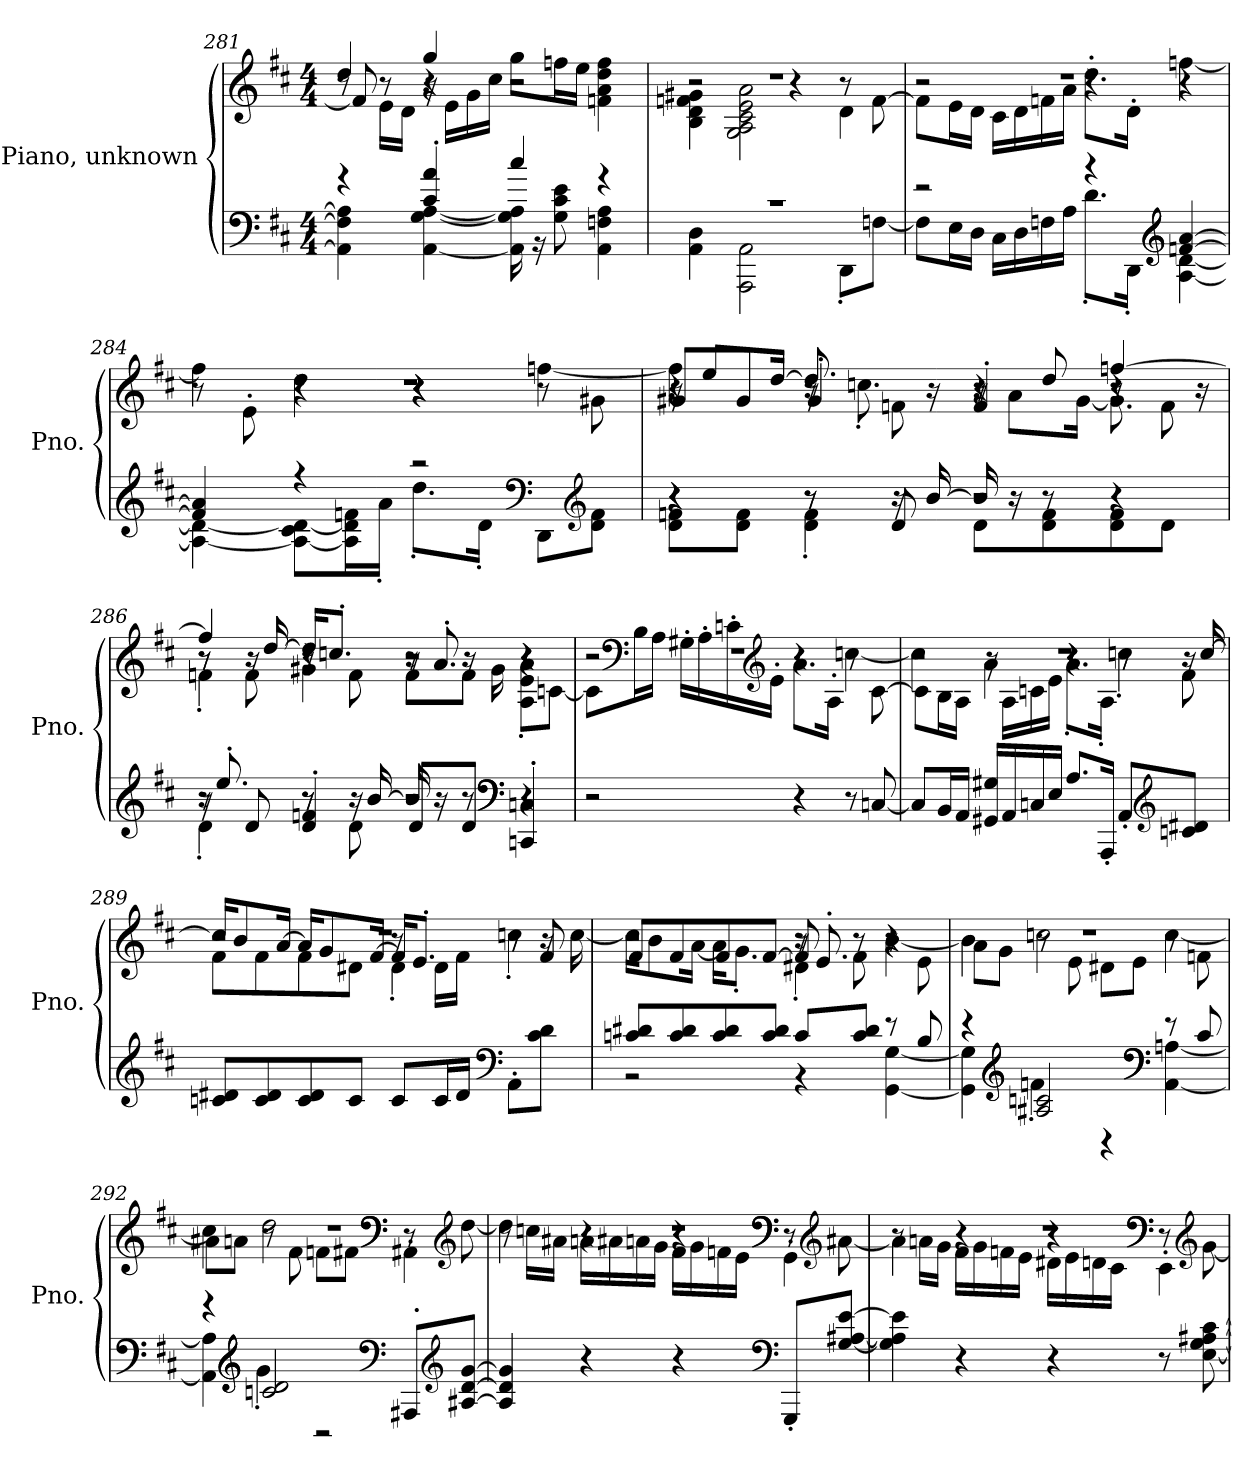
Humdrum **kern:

**kern	**kern
*part1	*part1
*staff2	*staff1
*I"Piano, unknown	*
*I'Pno.	*
*clefF4	*clefG2
*k[f#c#]	*k[f#c#]
*M4/4	*M4/4
=281	=281
*^	*^
*	*	*	*^
4r	4AA\] 4F\] 4A\]	4dd/	8r	8f/]
.	.	.	16e\LL	8r
.	.	.	16d\JJ	.
4c#/' 4a/'	[4AA\ [4G\ [4A\	4gg/	16r	4r
.	.	.	16e\LL	.
.	.	.	16g\	.
.	.	.	16cc#\JJ	.
4cc#/	16AA\] 16G\] 16A\]	2r	8gg\L	2r
.	16r	.	.	.
.	8G\ 8c#\ 8e\	.	16ffn\L	.
.	.	.	16ee\JJ	.
4r	4AA\ 4Fn\ 4A\	.	4fn\ 4a\ 4dd\ 4ff\	.
=282	=282	=282	=282	=282
1r	4AA\ 4D\	1r	2r	4B\ 4d\ 4fn\ 4g#X\
.	2AAA\ 2AA\	.	.	2G\ 2A\ 2c#\ 2e\ 2a\
.	.	.	4r	.
.	8DD'\L	.	4d\	8r
.	[8Fn\J	.	.	[8f\
!!LO:LB:g=z	!!	!!
=283	=283	=283	=283	=283
2r	8F\L]	1r	2r	8f\L]
.	16E\L	.	.	16e\L
.	16D\JJ	.	.	16d\JJ
.	16C#\LL	.	.	16c#\LL
.	16D\	.	.	16d\
.	16Fn\	.	.	16fn\
.	16A\JJ	.	.	16a\JJ
4r	8.d'\L	.	4r	8.dd'\L
.	16DD'\Jk	.	.	16d'\Jk
*clefG2	*	*	*	*
[4fn/ [4a/	[4A\ [4d\	.	[4ffn\	4r
=284	=284	=284	=284	=284
4f/] 4a/]	4A\_ 4d\_	1r	4ff\]	8r
.	.	.	.	8e'\
4r	8A\_ 8c#\ 8d\_L	.	4r	4dd\
.	16A\] 16d\] 16fn\L	.	.	.
.	16a'\JJ	.	.	.
2r	8.dd'\L	.	4r	4r
.	16d'\Jk	.	.	.
*clefF4	*	*	*	*
.	8DD\L	.	[4ffn\	8r
*clefG2	*	*	*	*
.	8d\ 8f\J	.	.	8g#X\
!!LO:LB:g=z
=285	=285	=285	=285	=285
*	*^	*	*	*^
4r	8d\ 8fn\L	4r	16r	4ff\]	8g#X/L	4r
.	.	.	8ee/L	.	.	.
.	8d\ 8f\J	.	.	.	8g#/J	.
.	.	.	[16dd/Jk	.	.	.
8r	4d\' 4f\'	8r	8.dd/]	16r	4g#'/	8r
.	.	.	.	8.ccn'\	.	.
16r	.	8d/	.	.	.	8fn\
[16b/	.	.	16r	.	.	.
16b/]	8d\L	2r	8r	16r	4f'/	4r
16r	.	.	.	8a\L	.	.
8r	8d\ 8f\	.	8dd/	.	.	.
.	.	.	.	[16g#\Jk	.	.
4r	8d\ 8f\	.	[4ffn/	8.g#\]	4r	8r
.	8d\J	.	.	.	.	8f\
.	.	.	.	16r	.	.
=286	=286	=286	=286	=286	=286	=286
16r	4d'\	8r	4ff/]	8r	8r	4fn'\
8.ee'/	.	.	.	.	.	.
.	.	8d/	.	8f\	16r	.
.	.	.	.	.	[16dd/	.
8r	8r	4d/' 4fn/'	4r	4g#X\	16dd/KL]	8r
.	.	.	.	.	8.ccn'/J	.
16r	8d\	.	.	.	.	8f\
[16b/	.	.	.	.	.	.
16b/]	2r	8d/L	2r	8f\L	16r	8r
16r	.	.	.	.	8.a'/	.
8r	.	8d/J	.	8f\J	.	16r
.	.	.	.	.	.	16g#\
*clefF4	*	*	*	*	*	*
4r	.	4CCn/' 4Cn/'	.	4r	4r	8A\' 8e\' 8a\'L
.	.	.	.	.	.	[8cn\J
*v	*v	*v	*	*	*	*
*	*	*	*v	*v
!!LO:PB:g=z
=287	=287	=287	=287
2r	1r	2r	8c\L]
*	*clefF4	*	*
.	.	.	16B\L
.	.	.	16A\JJ
.	.	.	16G#X'\LL
.	.	.	16A'\
.	.	.	16cn'\
*	*clefG2	*	*
.	.	.	16e'\JJ
4r	.	4r	8.a'\L
.	.	.	16A'\Jk
8r	.	[4ccn\	8r
[8Cn/	.	.	[8c\
=288	=288	=288	=288
*	*	*	*^
8C/L]	1r	4cc\]	2r	8c\L]
16BB/L	.	.	.	16B\L
16AA/JJ	.	.	.	16A\JJ
16GG#X/ 16G#X/LL	.	4a\	.	16r
16AA/	.	.	.	16A\LL
16Cn/	.	.	.	16cn\
16E/JJ	.	.	.	16e\JJ
8.A/L	.	4r	4r	8.a'\L
16AAA'/Jk	.	.	.	16A'\Jk
8AA'/L	.	8r	8r	4ccn'\
*clefG2	*	*	*	*
8cn/ 8d#X/J	.	8f#\	16r	.
.	.	.	[16cc/	.
!!LO:LB:g=z	!!	!!	!!
=289	=289	=289	=289	=289
8cn/ 8d#X/L	1r	8f#\L	16cc/KL]	2r
.	.	.	8b/	.
8c/ 8d#/	.	8f#\	.	.
.	.	.	[16a/Jk	.
8c/ 8d#/	.	8f#\	16a/KL]	.
.	.	.	8g/	.
8c/J	.	8d#X\J	.	.
.	.	.	[16f#/Jk	.
8c/L	.	4d#'\	16f#/KL]	8r
.	.	.	8.e'/J	.
16c/L	.	.	.	16d#\LL
16d#/JJ	.	.	.	16f#\JJ
*clefF4	*	*	*	*
8AA'\L	.	8r	8r	4ccn'\
8c\ 8d#\J	.	16r	8f#/	.
.	.	[16cc\	.	.
=290	=290	=290	=290	=290
*^	*	*	*	*
8cn/ 8d#X/L	2r	2r	16cc\KL]	8f#/L	2r
.	.	.	8b\	.	.
8c/ 8d#/	.	.	.	8f#/	.
.	.	.	[16a\Jk	.	.
8c/ 8d#/	.	.	16a\KL]	8f#/	.
.	.	.	8.g'\J	.	.
8c/ 8d#/J	.	.	.	[8f#/J	.
8c/L	4r	16r	4d#X'\	8f#/]	8r
.	.	8.e'/	.	.	.
8c/ 8d#/J	.	.	.	8r	8f#\
8r	[4GG\ [4G\	4r	[4b\	4r	8r
8B/	.	.	.	.	8e\
*	*	*	*	*v	*v
!!LO:LB:g=z
=291	=291	=291	=291	=291
4r	4GG\] 4G\]	1r	4b\]	8a\L
.	.	.	.	8g\J
*clefG2	*	*	*	*
2A#X/ 2cn/	4fn'\	.	2ccn\	8r
.	.	.	.	8e\
.	4r	.	.	8d#X\L
.	.	.	.	8e\J
*clefF4	*	*	*	*
8r	[4AA\ [4An\	.	[4cc\	8r
8c/	.	.	.	8fn\
=292	=292	=292	=292	=292
4r	4AA\] 4A\]	1r	4cc\]	8a#X\L
.	.	.	.	8an\J
*clefG2	*	*	*	*
2cn/ 2d/	4g'\	.	2dd\	8r
.	.	.	.	8f#\
.	2r	.	.	8fn\L
.	.	.	.	8f#X\J
*clefF4	*	*clefF4	*	*
8AAA#X'/L	.	.	8r	4AA#X'\
*clefG2	*	*clefG2	*	*
[8A#X/ [8d/ [8g/J	.	.	[8dd\	.
*v	*v	*	*	*
!!LO:LB:g=z	!!	!!
=293	=293	=293	=293
4A#/] 4d/] 4g/]	1r	4dd\]	8r
.	.	.	16ccn\LL
.	.	.	16a#X\JJ
4r	.	4r	16an\LL
.	.	.	16a#X\
.	.	.	16an\
.	.	.	16g\JJ
4r	.	4r	16f#\LL
.	.	.	16g\
.	.	.	16fn\
.	.	.	16e\JJ
*clefF4	*clefF4	*	*
8GGG'/L	.	8r	4GG'\
*	*clefG2	*	*
[8G/ [8A#X/ [8e/J	.	[8a#X\	.
=294	=294	=294	=294
4G\] 4A#\] 4e\]	1r	4a#\]	8r
.	.	.	16an\LL
.	.	.	16g\JJ
4r	.	4r	16f#\LL
.	.	.	16g\
.	.	.	16fn\
.	.	.	16e\JJ
4r	.	4r	16d#X\LL
.	.	.	16e\
.	.	.	16dn\
.	.	.	16c#\JJ
*	*clefF4	*	*
8r	.	8r	4EE'\
*	*clefG2	*	*
[8E\ [8G\ [8A#X\ [8c#\	.	[8g\	.
*	*v	*v	*v
=	=
*-	*-
